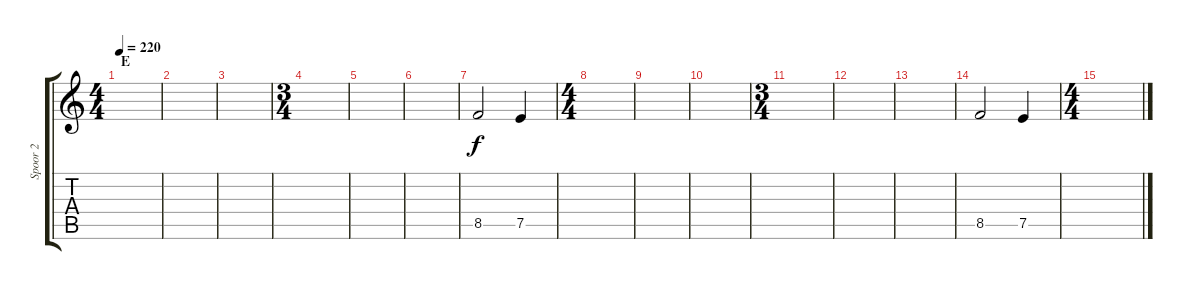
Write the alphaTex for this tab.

\track ("Spoor 2" "Spoor 2") {instrument overdrivenguitar}
\staff {score tabs}
\tuning (E4 B3 G3 D3 A2 E2) {hide}
\ts (4 4)
\section ("" "E")
\tempo 220
\clef g2
\ks c
|
|
|
\ts (3 4)
|
|
|
8.5.2{volume 13} 7.5.4 |
\ts (4 4)
|
|
|
\ts (3 4)
|
|
|
8.5.2 7.5.4 |
\ts (4 4)
